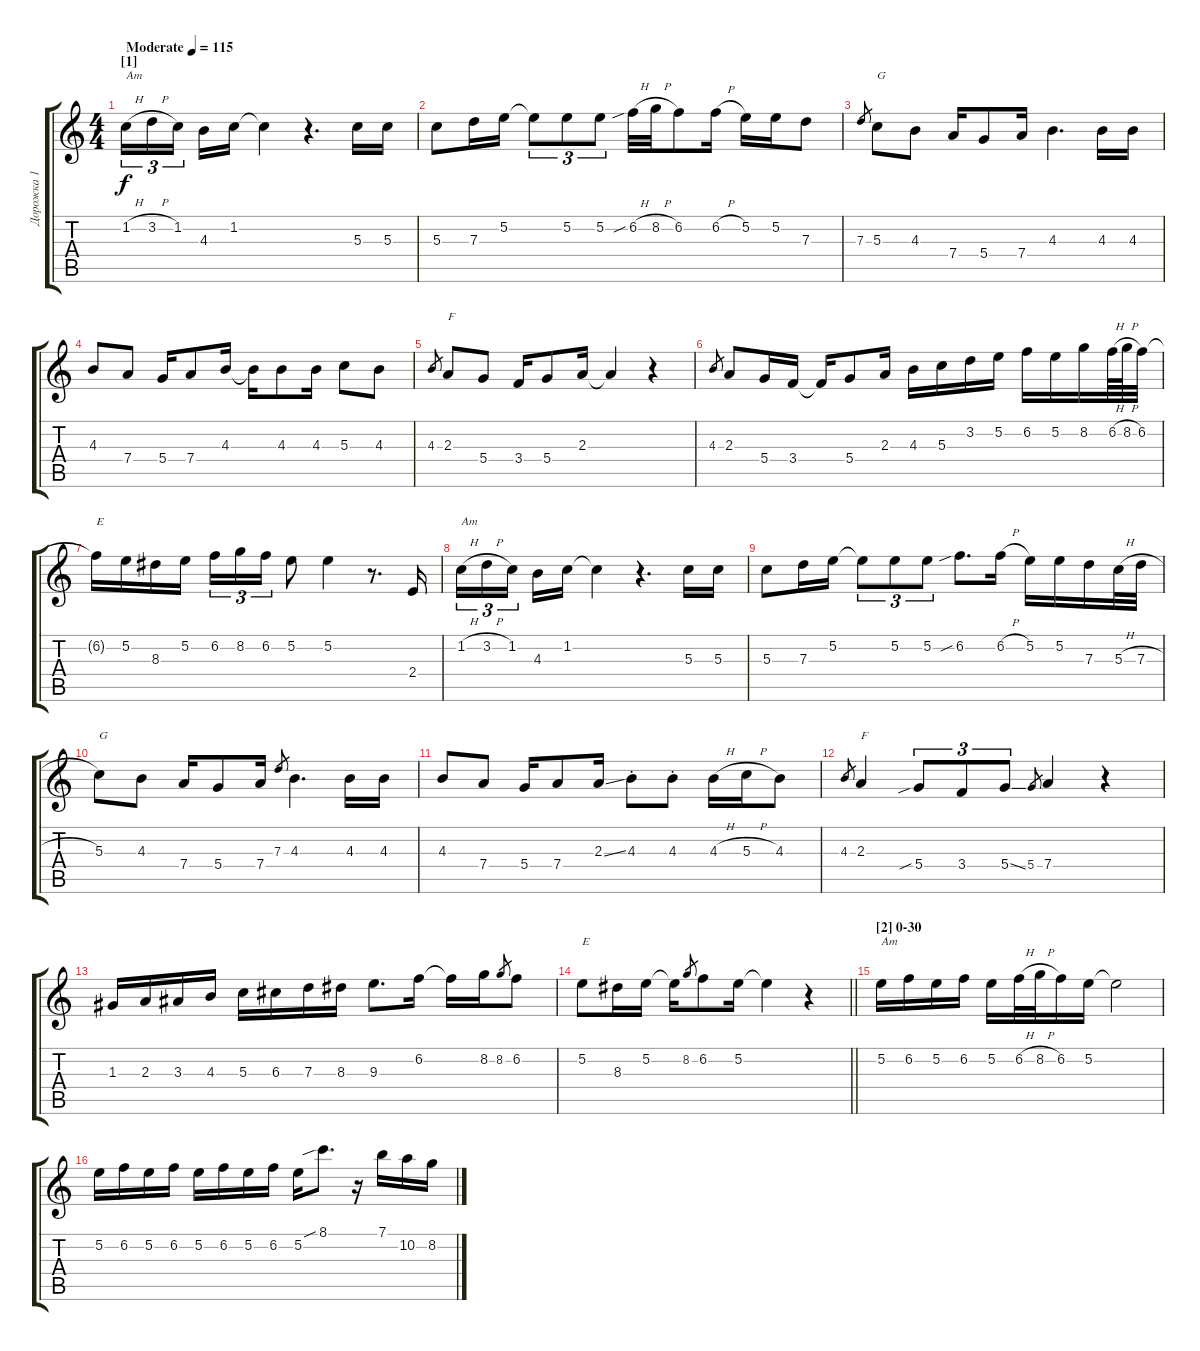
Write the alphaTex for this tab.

\track ("Дорожка 1" "Дорожка 1") {instrument acousticguitarnylon}
\staff {score tabs}
\tuning (E4 B3 G3 D3 A2 E2) {hide}
\ts (4 4)
\section ("" "[1]")
\tempo (115 "Moderate")
\clef g2
\ks c
1.2{h}.16{tu (3 2) txt "Am" dy f instrument acousticguitarnylon} 3.2{h}.16{tu (3 2)} 1.2.16{tu (3 2) beam splitsecondary} 4.3.16 1.2.16 1.2{t}.4 r.4{d} 5.3.16 5.3.16 |
5.3.8 7.3.16 5.2.16 5.2{t}.8{tu (3 2)} 5.2.8{tu (3 2)} 5.2.8{tu (3 2)} 6.2{sib h}.32 8.2{h}.32 6.2.8 6.2{h}.16 5.2.16 5.2.16 7.3.8 |
7.3.8{gr} 5.3.8{txt "G"} 4.3.8 7.4.16 5.4.8 7.4.16 4.3.4{d} 4.3.16 4.3.16 |
4.3.8 7.4.8 5.4.16 7.4.8 4.3.16 4.3{t}.16 4.3.8 4.3.16 5.3.8 4.3.8 |
4.3.8{gr} 2.3.8{txt "F"} 5.4.8 3.4.16 5.4.8 2.3.16 2.3{t}.4 r.4 |
4.3.8{gr} 2.3.8 5.4.16 3.4.16 3.4{t}.16 5.4.8 2.3.16 4.3.16 5.3.16 3.2.16 5.2.16 6.2.16 5.2.16 8.2.16 6.2{h}.64 8.2{h}.64 6.2.32 |
6.2{t}.16{txt "E"} 5.2.16 8.3.16 5.2.16 6.2.16{tu (3 2)} 8.2.16{tu (3 2)} 6.2.16{tu (3 2)} 5.2.8 5.2.4 r.8{d} 2.4.16 |
1.2{h}.16{tu (3 2) txt "Am"} 3.2{h}.16{tu (3 2)} 1.2.16{tu (3 2) beam splitsecondary} 4.3.16 1.2.16 1.2{t}.4 r.4{d} 5.3.16 5.3.16 |
5.3.8 7.3.16 5.2.16 5.2{t}.8{tu (3 2)} 5.2.8{tu (3 2)} 5.2.8{tu (3 2)} 6.2{sib}.8{d} 6.2{h}.16 5.2.16 5.2.16 7.3.16 5.3{h}.32 7.3{h}.32 |
5.3.8{txt "G"} 4.3.8 7.4.16 5.4.8 7.4.16 7.3.8{gr} 4.3.4{d} 4.3.16 4.3.16 |
4.3.8 7.4.8 5.4.16 7.4.8 2.3{ss}.16 4.3{st}.8 4.3{st}.8 4.3{h}.16 5.3{h}.16 4.3.8 |
4.3.8{gr} 2.3.4{txt "F"} 5.4{sib}.8{tu (3 2)} 3.4.8{tu (3 2)} 5.4{ss}.8{tu (3 2)} 5.4.8{gr} 7.4.4 r.4 |
1.3.16 2.3.16 3.3.16 4.3.16 5.3.16 6.3.16 7.3.16 8.3.16 9.3.8{d} 6.2.16 6.2{t}.16 8.2.16 8.2.8{gr} 6.2.8 |
\barLineRight lightlight
5.2.8{txt "E"} 8.3.16 5.2.16 5.2{t}.16 8.2.8{gr} 6.2.8 5.2.16 5.2{t}.4 r.4 |
\section ("" "[2] 0-30")
5.2.16{txt "Am"} 6.2.16 5.2.16 6.2.16 5.2.16 6.2{h}.32 8.2{h}.32 6.2.16 5.2.16 5.2{t}.2 |
5.2.16 6.2.16 5.2.16 6.2.16 5.2.16 6.2.16 5.2.16 6.2.16 5.2.16 8.1{sib}.8{d} r.16 7.1.16 10.2.16 8.2.16
